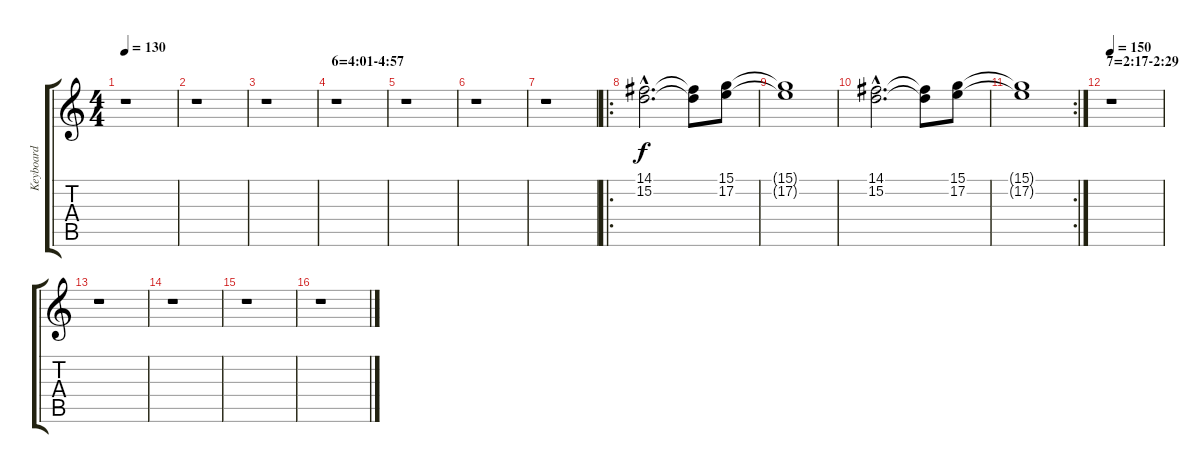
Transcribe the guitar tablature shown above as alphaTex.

\track ("Keyboard" "Keyboard") {instrument stringensemble1}
\staff {score tabs}
\tuning (E4 B3 G3 D3 A2 E2) {hide}
\ts (4 4)
\tempo 130
\clef g2
\ks c
r.1{dy f} |
r.1 |
r.1 |
\section ("" "6=4:01-4:57")
r.1 |
r.1 |
r.1 |
r.1 |
\ro
(14.1{hac} 15.2{hac}).2{d volume 10 instrument stringensemble1} (14.1{t} 15.2{t}).8 (15.1 17.2).8 |
(15.1{t} 17.2{t}).1 |
(14.1{hac} 15.2{hac}).2{d} (14.1{t} 15.2{t}).8 (15.1 17.2).8 |
\rc 2
(15.1{t} 17.2{t}).1 |
\section ("" "7=2:17-2:29")
\tempo 150
r.1 |
r.1 |
r.1 |
r.1 |
r.1
